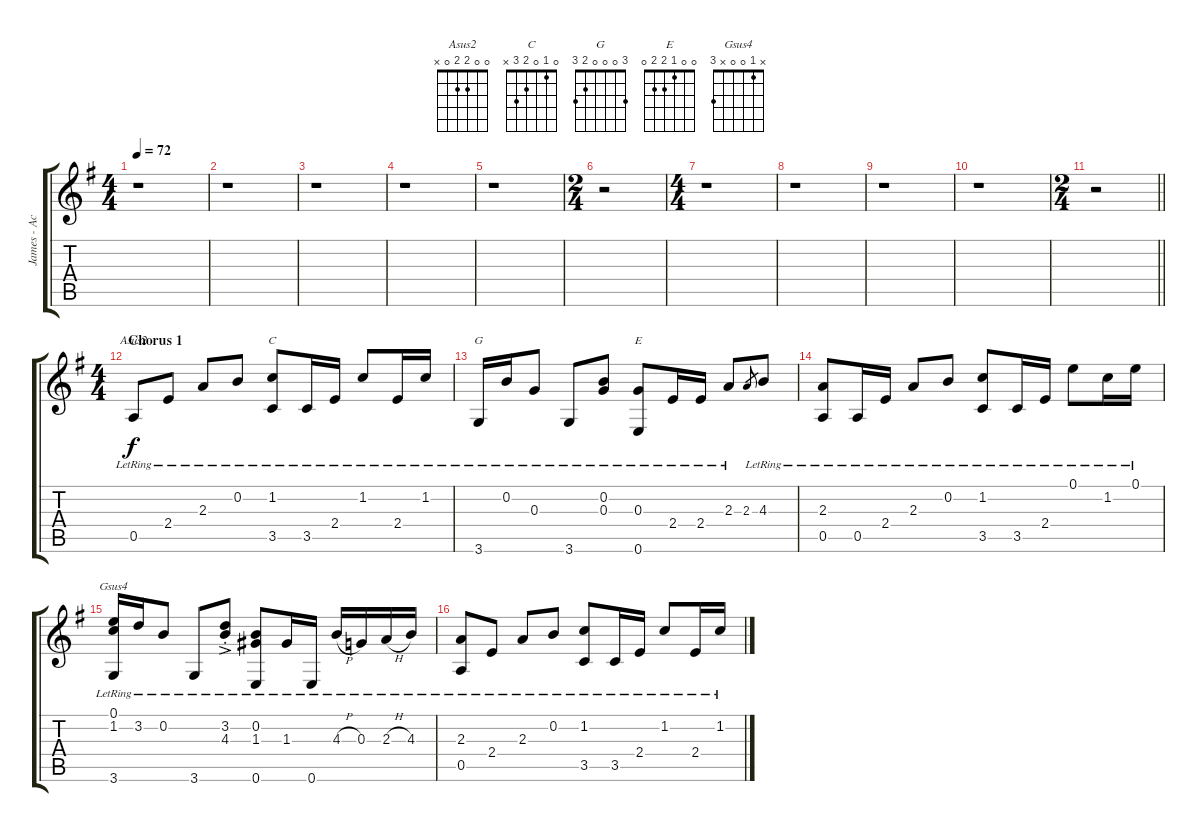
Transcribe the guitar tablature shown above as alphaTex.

\track ("James - Acoustic R" "James - Ac") {instrument acousticguitarnylon}
\staff {score tabs}
\tuning (E4 B3 G3 D3 A2 E2) {hide}
\chord ("Asus2" 0 0 2 2 0 x)
\chord ("C" 0 1 0 2 3 x)
\chord ("G" 3 0 0 0 2 3)
\chord ("E" 0 0 1 2 2 0)
\chord ("Gsus4" x 1 0 0 x 3)
\ts (4 4)
\tempo 72
\clef g2
\ks eminor
r.1{dy f} |
r.1 |
r.1 |
r.1 |
r.1 |
\ts (2 4)
r.2 |
\ts (4 4)
r.1 |
r.1 |
r.1 |
r.1 |
\ts (2 4)
\barLineRight lightlight
r.2 |
\ts (4 4)
\section ("" "Chorus 1")
0.5{lr}.8{ch "Asus2"} 2.4{lr}.8 2.3{lr}.8 0.2{lr}.8 (1.2{lr} 3.5{lr}).8{ch "C"} 3.5{lr}.16 2.4{lr}.16 1.2{lr}.8 2.4{lr}.16 1.2{lr}.16 |
3.6{lr}.16{ch "G"} 0.2{lr}.16 0.3{lr}.8 3.6{lr}.8 (0.2 0.3{lr}).8 (0.3 0.6{lr}).8{ch "E"} 2.4{lr}.16 2.4{lr}.16 2.3{lr}.8 2.3.8{gr} 4.3{lr}.8 |
(2.3{lr} 0.5{lr}).8 0.5{lr}.16 2.4{lr}.16 2.3{lr}.8 0.2{lr}.8 (1.2{lr} 3.5{lr}).8 3.5{lr}.16 2.4{lr}.16 0.1{lr}.8 1.2{lr}.16 0.1{lr}.16 |
(0.1 1.2{lr} 3.6{lr}).16{ch "Gsus4"} 3.2{lr}.16 0.2{lr}.8 3.6{lr}.8 (3.2{ac st} 4.3{lr}).8 (0.2 1.3{lr} 0.6{lr}).8 1.3{lr}.16 0.6{lr}.16 4.3{h lr}.16 0.3{lr}.16 2.3{h lr}.16 4.3{lr}.16 |
(2.3{lr} 0.5{lr}).8 2.4{lr}.8 2.3{lr}.8 0.2{lr}.8 (1.2{lr} 3.5{lr}).8 3.5{lr}.16 2.4{lr}.16 1.2{lr}.8 2.4{lr}.16 1.2{lr}.16
